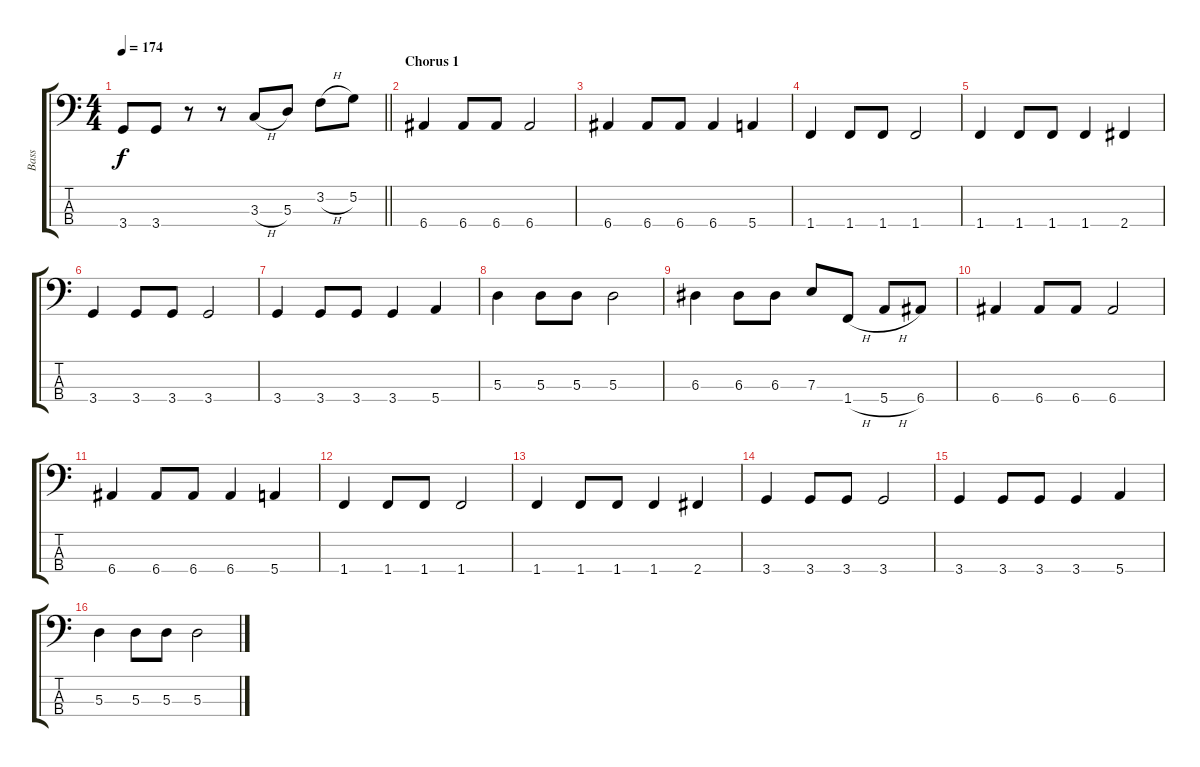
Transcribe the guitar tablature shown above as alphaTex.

\track ("Bass" "Bass") {instrument electricbasspick}
\staff {score tabs}
\tuning (G2 D2 A1 E1) {hide}
\ts (4 4)
\tempo 174
\clef f4
\barLineRight lightlight
\ks c
3.4.8{dy f} 3.4.8 r.8 r.8 3.3{h}.8 5.3.8 3.2{h}.8 5.2.8 |
\section ("" "Chorus 1")
6.4.4 6.4.8 6.4.8 6.4.2 |
6.4.4 6.4.8 6.4.8 6.4.4 5.4.4 |
1.4.4 1.4.8 1.4.8 1.4.2 |
1.4.4 1.4.8 1.4.8 1.4.4 2.4.4 |
3.4.4 3.4.8 3.4.8 3.4.2 |
3.4.4 3.4.8 3.4.8 3.4.4 5.4.4 |
5.3.4 5.3.8 5.3.8 5.3.2 |
6.3.4 6.3.8 6.3.8 7.3.8 1.4{h}.8 5.4{h}.8 6.4.8 |
6.4.4 6.4.8 6.4.8 6.4.2 |
6.4.4 6.4.8 6.4.8 6.4.4 5.4.4 |
1.4.4 1.4.8 1.4.8 1.4.2 |
1.4.4 1.4.8 1.4.8 1.4.4 2.4.4 |
3.4.4 3.4.8 3.4.8 3.4.2 |
3.4.4 3.4.8 3.4.8 3.4.4 5.4.4 |
5.3.4 5.3.8 5.3.8 5.3.2
